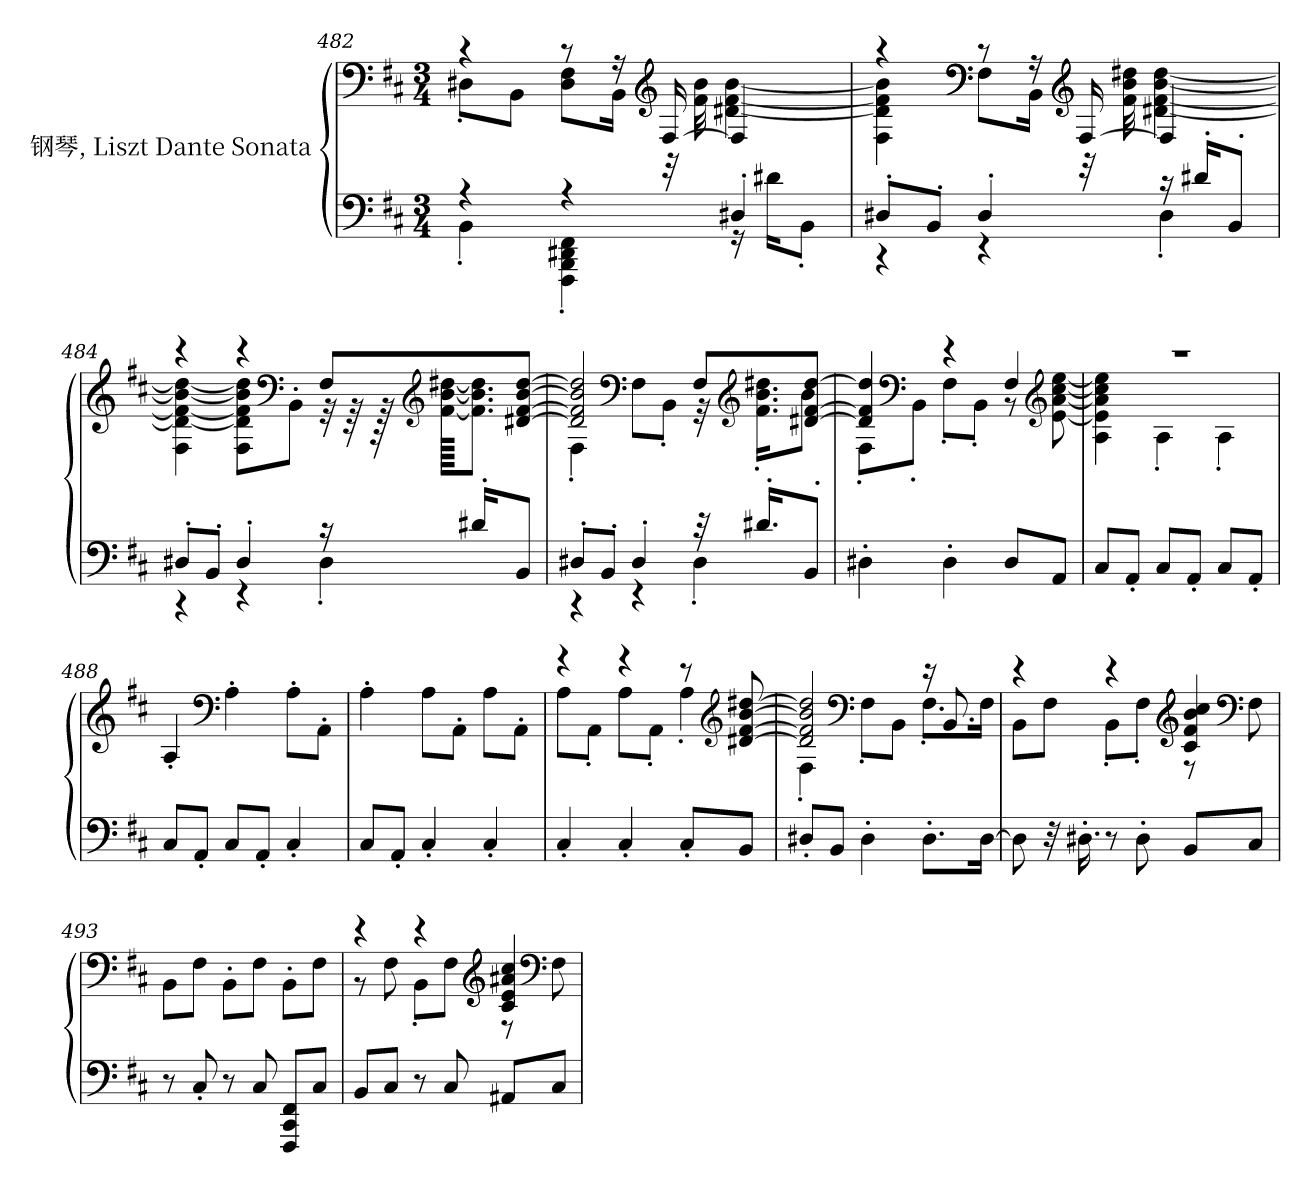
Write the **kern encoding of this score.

**kern	**kern
*part1	*part1
*staff2	*staff1
*I"钢琴, Liszt Dante Sonata	*
*clefF4	*clefF4
*k[f#c#]	*k[f#c#]
*M3/4	*M3/4
=482	=482
*^	*^
4r	4BB'\	4r	8D#X'\L
.	.	.	8BB\J
4r	4FFF#\' 4BBB\' 4DD#X\' 4FF#\'	8r	8D#\ 8F#\L
.	.	16r	16BB\Jk
*	*	*clefG2	*
.	.	[16F#/	32r
.	.	.	32f#\ 32b\
4D#X'/	16r	4F#/]	[4d#X\ [4f#\ [4b\
.	16d#X\KL	.	.
.	8BB'\J	.	.
!!LO:LB:g=z	!!
=483	=483	=483	=483
8D#X'/L	4r	4r	4F#\ 4d#\] 4f#\] 4b\]
8BB'/J	.	.	.
*	*	*clefF4	*
4D#'/	4r	8r	8F#\L
.	.	16r	16BB\Jk
*	*	*clefG2	*
.	.	[16F#/	32r
.	.	.	32f#\ 32b\ 32dd#X\
16r	4D#'\	4F#/]	[4d#X\ [4f#\ [4b\ [4dd#\
16d#X'/KL	.	.	.
8BB'/J	.	.	.
=484	=484	=484	=484
8D#X'/L	4r	4r	4F#\ 4d#\_ 4f#\_ 4b\_ 4dd#\_
8BB'/J	.	.	.
4D#'/	4r	4r	8F#\ 8d#\] 8f#\] 8b\] 8dd#\]L
*	*	*clefF4	*
.	.	.	8BB'\J
16r	4D#'\	8F#/L	32r
.	.	.	64r
.	.	.	128r
*	*	*clefG2	*
.	.	.	[128f#\ [128b\ [128dd#X\KKKKL
16d#X'/KL	.	.	8.f#\] 8.b\] 8.dd#\]J
8BB/J	.	[8d#X/ [8f#/ [8b/ [8dd#/J	.
!!LO:LB:g=z	!!
=485	=485	=485	=485
8D#X'/L	4r	2d#/] 2f#/] 2b/] 2dd#/]	4F#'\
8BB'/J	.	.	.
*	*	*clefF4	*
4D#'/	4r	.	8F#\L
.	.	.	8BB'\J
32r	4D#'\	8F#/L	32r
*	*	*clefG2	*
16.d#X'/KL	.	.	16.f#\' 16.b\' 16.dd#X\'KL
8BB'/J	.	[8d#X/ [8f#/ [8dd#/J	8b\J
*v	*v	*	*
=486	=486	=486
4D#X'\	4d#/] 4f#/] 4dd#/]	8F#'\L
*	*clefF4	*
.	.	8BB'\J
4D#'\	4r	8F#'\L
.	.	8BB'\J
8D#/L	4F#/	8r
*	*clefG2	*
8AA/J	.	[8e\ [8a\ [8cc#\ [8ee\
=487	=487	=487
8C#/L	2.r	4A\ 4e\] 4a\] 4cc#\] 4ee\]
8AA'/J	.	.
8C#/L	.	4A'\
8AA'/J	.	.
8C#/L	.	4A'\
8AA'/J	.	.
*	*v	*v
=488	=488
8C#/L	4A'/
8AA'/J	.
*	*clefF4
8C#/L	4A'\
8AA'/J	.
4C#'/	8A'\L
.	8AA'\J
=489	=489
8C#/L	4A'\
8AA'/J	.
4C#'/	8A\L
.	8AA'\J
4C#'/	8A\L
.	8AA'\J
!!LO:LB:g=z
=490	=490
*	*^
4C#'/	4r	8A\L
.	.	8AA'\J
4C#'/	4r	8A\L
.	.	8AA'\J
8C#'/L	8r	4A'\
*	*clefG2	*
8BB/J	[8d#X/ [8f#/ [8b/ [8dd#X/	.
=491	=491	=491
8D#X'/L	2d#/] 2f#/] 2b/] 2dd#/]	4F#'\
8BB/J	.	.
*	*clefF4	*
4D#'\	.	8F#'\L
.	.	8BB\J
8.D#'\L	16r	8.F#'\L
.	8.BB/	.
[16D#\Jk	.	16F#\Jk
=492	=492	=492
8D#\]	4r	8BB\L
32r	.	8F#\J
16.D#X'\	.	.
8r	4r	8BB'\L
8D#'\	.	8F#'\J
*	*clefG2	*
8BB/L	4c#/ 4f#/ 4b/ 4cc#/	8r
*	*clefF4	*
8C#/J	.	8F#\
*	*v	*v
=493	=493
8r	8BB\L
8C#'/	8F#\J
8r	8BB'\L
8C#/	8F#\J
8FFF#/ 8CC#/ 8FF#/L	8BB'\L
8C#/J	8F#\J
!!LO:LB:g=z
=494	=494
*	*^
8BB/L	4r	8r
8C#/J	.	8F#\
8r	4r	8BB'\L
8C#/	.	8F#\J
*	*clefG2	*
8AA#X/L	4c#/ 4e/ 4a#X/ 4cc#/	8r
*	*clefF4	*
8C#/J	.	8F#\
*	*v	*v
=	=
*-	*-
